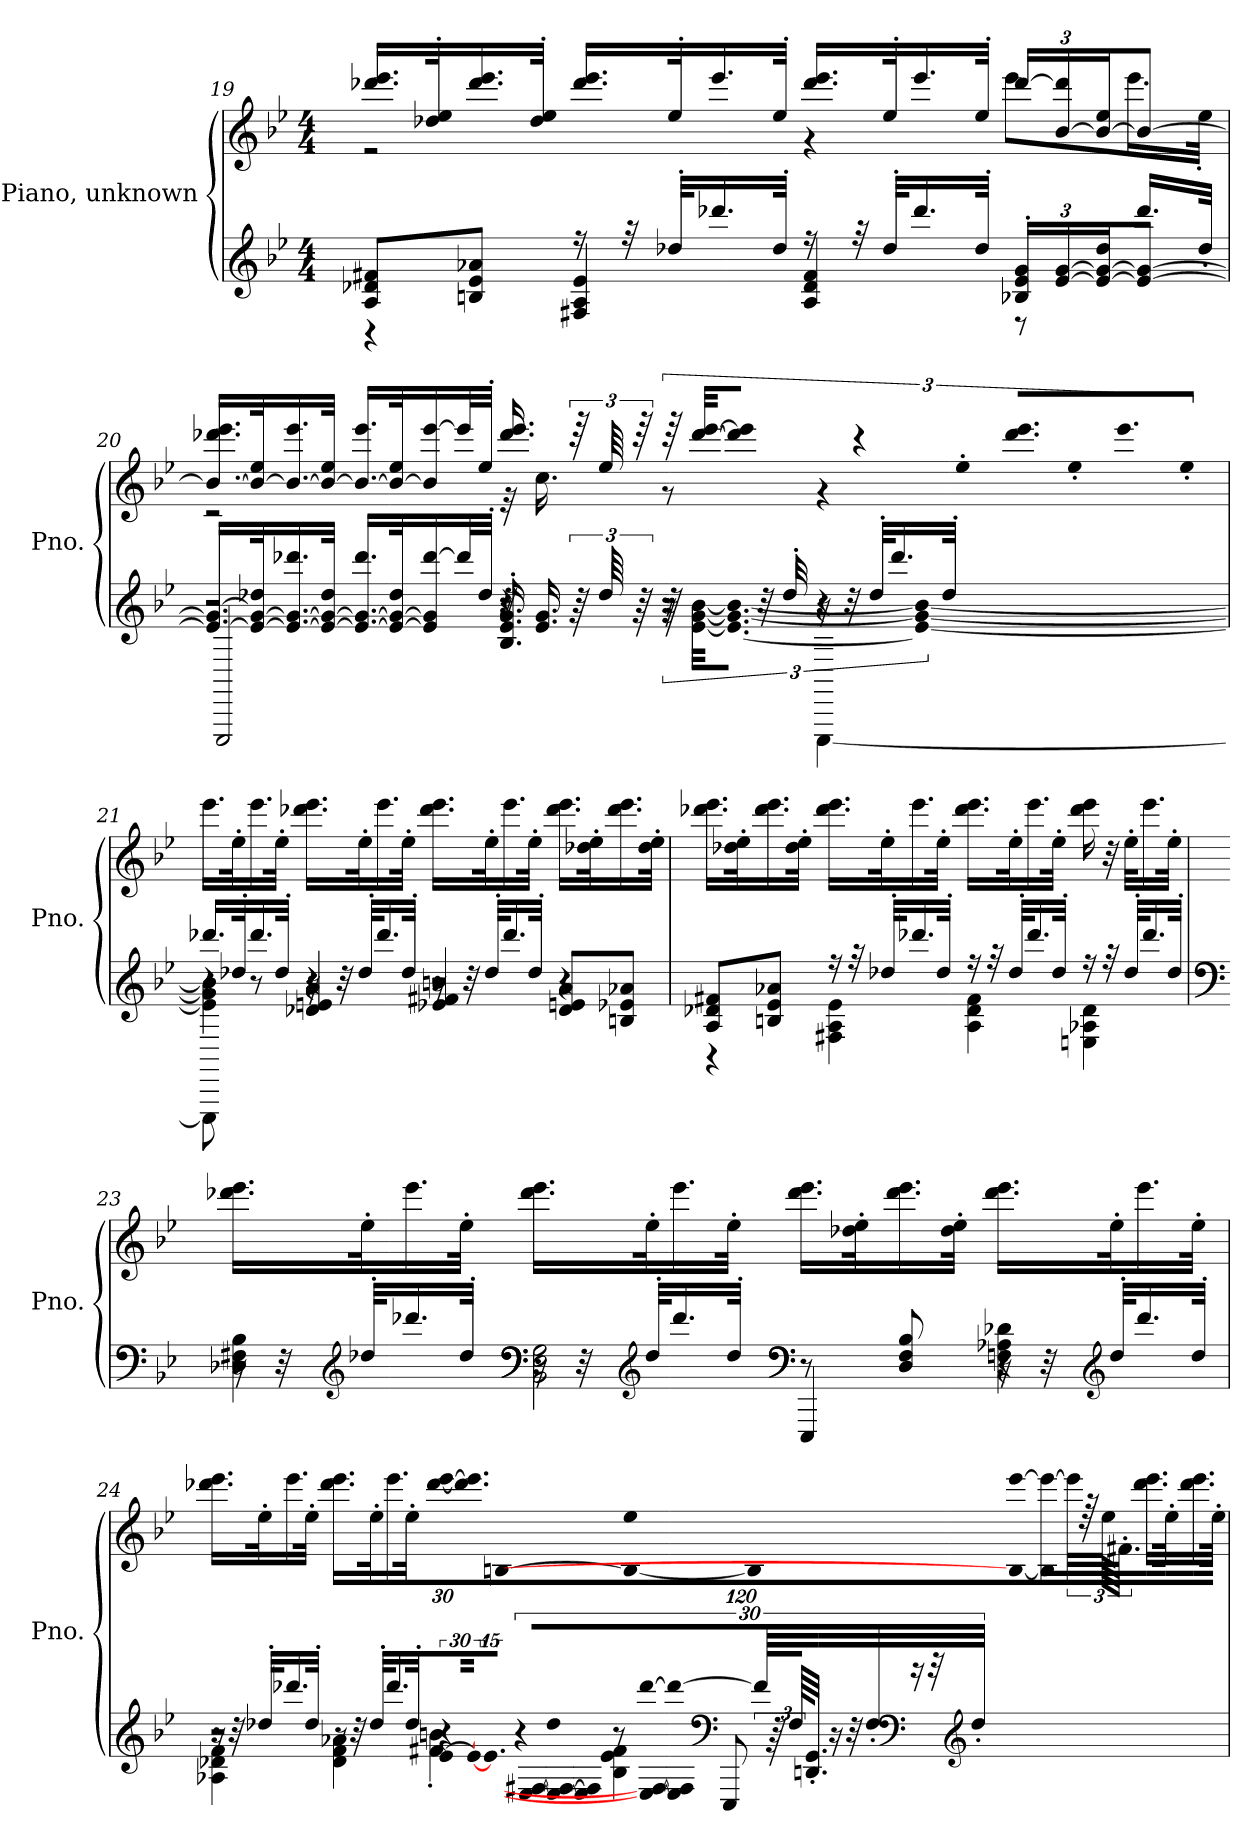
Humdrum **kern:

**kern	**kern
*part1	*part1
*staff2	*staff1
*I"Piano, unknown	*
*I'Pno.	*
!!LO:LB:g=z
*clefG2	*clefG2
*k[b-e-]	*k[b-e-]
*M4/4	*M4/4
=19	=19
*^	*^
8A/ 8d-X/ 8f#X/L	4r	16.ddd-X/ 16.eee-/LL	2r
.	.	32dd-X/' 32ee-/'K	.
8Bn/ 8e-/ 8a-X/J	.	16.ddd-/ 16.eee-/	.
.	.	32dd-/' 32ee-/'JJk	.
16r	4F#X/ 4A/ 4e-/	16.ddd-/ 16.eee-/LL	.
32r	.	.	.
32dd-X'/KLL	.	32ee-'/K	.
16.ddd-X/	.	16.eee-/	.
32dd-'/JJk	.	32ee-'/JJk	.
16r	4A/ 4d-/ 4f#/	16.ddd-/ 16.eee-/LL	4r
32r	.	.	.
32dd-'/KLL	.	32ee-'/K	.
16.ddd-/	.	16.eee-/	.
32dd-'/JJk	.	32ee-'/JJk	.
*Xbrackettup	*	*Xbrackettup	*
24B-X/' 24e-/' 24g/'LL	8r	[24ddd-/LL	8eee-\L
[24e-/ [24g/	.	[24b-/ 24ddd-/]	.
24e-/_ 24g/_ 24dd-/J	.	24b-/_ 24ee-/J	.
8e-/_ 8g/_J	16.ddd-/LL	8b-/J_	16.eee-\L
.	32dd-'/JJk	.	32ee-'\JJk
!!LO:LB:g=z	!!
=20	=20	=20	=20
*^	*^	*	*
16.e-/_ 16.g/_LL	2r	2EEE-/	2r	16.b-/_ 16.ddd-X/ 16.eee-/LL	2r
32e-/_ 32g/_ 32dd-X/K	.	.	.	32b-/_ 32ee-/K	.
16.e-/_ 16.g/_ 16.ddd-X/	.	.	.	16.b-/_ 16.eee-/	.
32e-/_ 32g/_ 32dd-/JJk	.	.	.	32b-/_ 32ee-/JJk	.
16.e-/_ 16.g/_ 16.ddd-/LL	.	.	.	16.b-/_ 16.eee-/LL	.
32e-/_ 32g/_ 32dd-/K	.	.	.	32b-/_ 32ee-/K	.
16e-/] 16g/] [16ddd-/	.	.	.	16b-/] [16eee-/	.
32ddd-/L]	.	.	.	32eee-/L]	.
32dd-'/JJJ	.	.	.	32ee-'/JJJ	.
16.B-/' 16.e-/' 16.g/'	8r	32r	4r	16.ddd-/ 16.eee-/	32r
.	.	16.e-/ 16.g/	.	.	16.cc\
*brackettup	*	*	*	*brackettup	*
96r	.	.	.	96r	.
96dd-/	.	.	.	96ee-/	.
96r	.	.	.	96r	.
8r	96r	16r	.	96r	8r
.	[48e-\ [48g\ [48b-\KLL	.	.	[48ddd-/ [48eee-/LLL	.
.	16.e-\_ 16.g\_ 16.b-\_JJ	.	.	32ddd-/] 32eee-/]JJJ	.
.	.	32r	.	32r	.
.	.	32dd-'/	.	32ee-'/	.
4r	4e-\_ 4g\_ 4b-\_	16r	[4EEE-\	16.ddd-/ 16.eee-/LL	4r
.	.	32r	.	.	.
.	.	32dd-'/KLL	.	32ee-'/K	.
.	.	16.ddd-/	.	16.eee-/	.
.	.	32dd-'/JJk	.	32ee-'/JJk	.
*	*	*	*	*v	*v
!!LO:PB:g=z
=21	=21	=21	=21	=21
16.ddd-X/LL	4e-\] 4g\] 4b-\]	4r	8EEE-\]	16.eee-\LL
32dd-X'/K	.	.	.	32ee-'\K
16.ddd-/	.	.	8r	16.eee-\
32dd-'/JJk	.	.	.	32ee-'\JJk
16r	4r	4d-X/ 4en/ 4a/	4r	16.ddd-X\ 16.eee-\LL
32r	.	.	.	.
32dd-'/KLL	.	.	.	32ee-'\K
16.ddd-/	.	.	.	16.eee-\
32dd-'/JJk	.	.	.	32ee-'\JJk
16r	2r	4e-X/ 4f#X/ 4bn/	2r	16.ddd-\ 16.eee-\LL
32r	.	.	.	.
32dd-'/KLL	.	.	.	32ee-'\K
16.ddd-/	.	.	.	16.eee-\
32dd-'/JJk	.	.	.	32ee-'\JJk
8d-/ 8en/ 8a/L	.	4r	.	16.ddd-\ 16.eee-\LL
.	.	.	.	32dd-X\' 32ee-\'K
8Bn/ 8e-X/ 8a-X/J	.	.	.	16.ddd-\ 16.eee-\
.	.	.	.	32dd-\' 32ee-\'JJk
*	*v	*v	*v	*
!!LO:LB:g=z
=22	=22	=22
8A/ 8d-X/ 8f#X/L	4r	16.ddd-X\ 16.eee-\LL
.	.	32dd-X\' 32ee-\'K
8Bn/ 8e-/ 8a-X/J	.	16.ddd-\ 16.eee-\
.	.	32dd-\' 32ee-\'JJk
16r	4F#X\ 4A\ 4e-\	16.ddd-\ 16.eee-\LL
32r	.	.
32dd-X'/KLL	.	32ee-'\K
16.ddd-X/	.	16.eee-\
32dd-'/JJk	.	32ee-'\JJk
16r	4A\ 4d-\ 4f#\	16.ddd-\ 16.eee-\LL
32r	.	.
32dd-'/KLL	.	32ee-'\K
16.ddd-/	.	16.eee-\
32dd-'/JJk	.	32ee-'\JJk
16r	4En\ 4A-X\ 4d-\	16ddd-\ 16eee-\
32r	.	32r
32dd-'/KLL	.	32ee-'\KLL
16.ddd-/	.	16.eee-\
32dd-'/JJk	.	32ee-'\JJk
*v	*v	*
!!LO:LB:g=z
=23	=23
*clefF4	*
*^	*
*	*^	*
16r	4D-X\ 4F#X\ 4B-\	2r	16.ddd-X\ 16.eee-\LL
32r	.	.	.
*clefG2	*	*	*
32dd-X'/KLL	.	.	32ee-'\K
16.ddd-X/	.	.	16.eee-\
32dd-'/JJk	.	.	32ee-'\JJk
*clefF4	*	*	*
16r	2BB-\ 2E-\ 2G\	.	16.ddd-\ 16.eee-\LL
32r	.	.	.
*clefG2	*	*	*
32dd-'/KLL	.	.	32ee-'\K
16.ddd-/	.	.	16.eee-\
32dd-'/JJk	.	.	32ee-'\JJk
*clefF4	*	*	*
8r	.	4EEE-/	16.ddd-\ 16.eee-\LL
.	.	.	32dd-X\' 32ee-\'K
8D-/ 8F#/ 8B-/	.	.	16.ddd-\ 16.eee-\
.	.	.	32dd-\' 32ee-\'JJk
16r	4Fn\ 4A-X\ 4d-X\	4r	16.ddd-\ 16.eee-\LL
32r	.	.	.
*clefG2	*	*	*
32dd-'/KLL	.	.	32ee-'\K
16.ddd-/	.	.	16.eee-\
32dd-'/JJk	.	.	32ee-'\JJk
!!LO:LB:g=z
=24	=24	=24	=24
16r	4A-X\ 4d-X\ 4f\	2r	16.ddd-X\ 16.eee-\LL
32r	.	.	.
32dd-X'/KLL	.	.	32ee-'\K
16.ddd-X/	.	.	16.eee-\
32dd-'/JJk	.	.	32ee-'\JJk
16r	4d-\ 4f\ 4a-X\	.	16.ddd-\ 16.eee-\LL
32r	.	.	.
32dd-'/KLL	.	.	32ee-'\K
16.ddd-/	.	.	16.eee-\
32dd-'/L	.	.	32ee-'\L
!LO:N:vis=64	!	!	!
*	*	*	*Xbrackettup
!	!	!	!LO:N:vis=64
[960%17e-/L	4f#X\' 4bn\'	4r	[960%17ddd-\ [960%17eee-\K
!LO:N:vis=64	!	!	!LO:N:vis=32.
960%17e-/_	.	.	1920%103ddd-\] 1920%103eee-\]
1920ryy	.	.	.
!LO:N:vis=64.	!	!	!
640%17e-/JJJJ]	.	.	.
!LO:N:vis=128	!	!	!
1920%17r	.	.	.
!LO:N:vis=256	!	!	!LO:N:vis=256
[1920%17E-/ [1920%17F#X/LLLLL	.	.	[1920%17Bn\LL
!LO:N:vis=256	!	!	!LO:N:vis=256
1920%17E-/_ 1920%17F#/_ 1920%17dd-/J	.	.	1920%17B\_ 1920%17ee-\J
!LO:N:vis=64	!	!	!LO:N:vis=64
960%17E-/_ 960%17F#/_	.	.	960%17B\_
1920ryy	.	.	1920ryy
!LO:N:vis=64	!	!	!LO:N:vis=64
960%17E-/_ 960%17F#/_ [960%17ddd-/JJ	.	.	960%17B\_ [960%17eee-\JJ
16E-/] 16F#/] 16ddd-/_	.	.	16B\] 16eee-\_
*	*	*	*brackettup
96ddd-/JJkk]	.	.	96eee-\JJkk]
96r	.	.	96r
96dd-/KLLL	.	.	96ee-\KLLL
48.Bn/' 48.e-/'JJJ	.	.	48.f#X'\JJJ
16r	4B\ 4e-\ 4f#\	8r	16.ddd-\ 16.eee-\LL
32r	.	.	.
32dd-'/	.	.	32ee-'\K
*clefF4	*	*	*
16r	.	8EEE-/	16.ddd-\ 16.eee-\
32r	.	.	.
*clefG2	*	*	*
32dd-'/	.	.	32ee-'\JJk
*v	*v	*v	*
=	=
*-	*-
